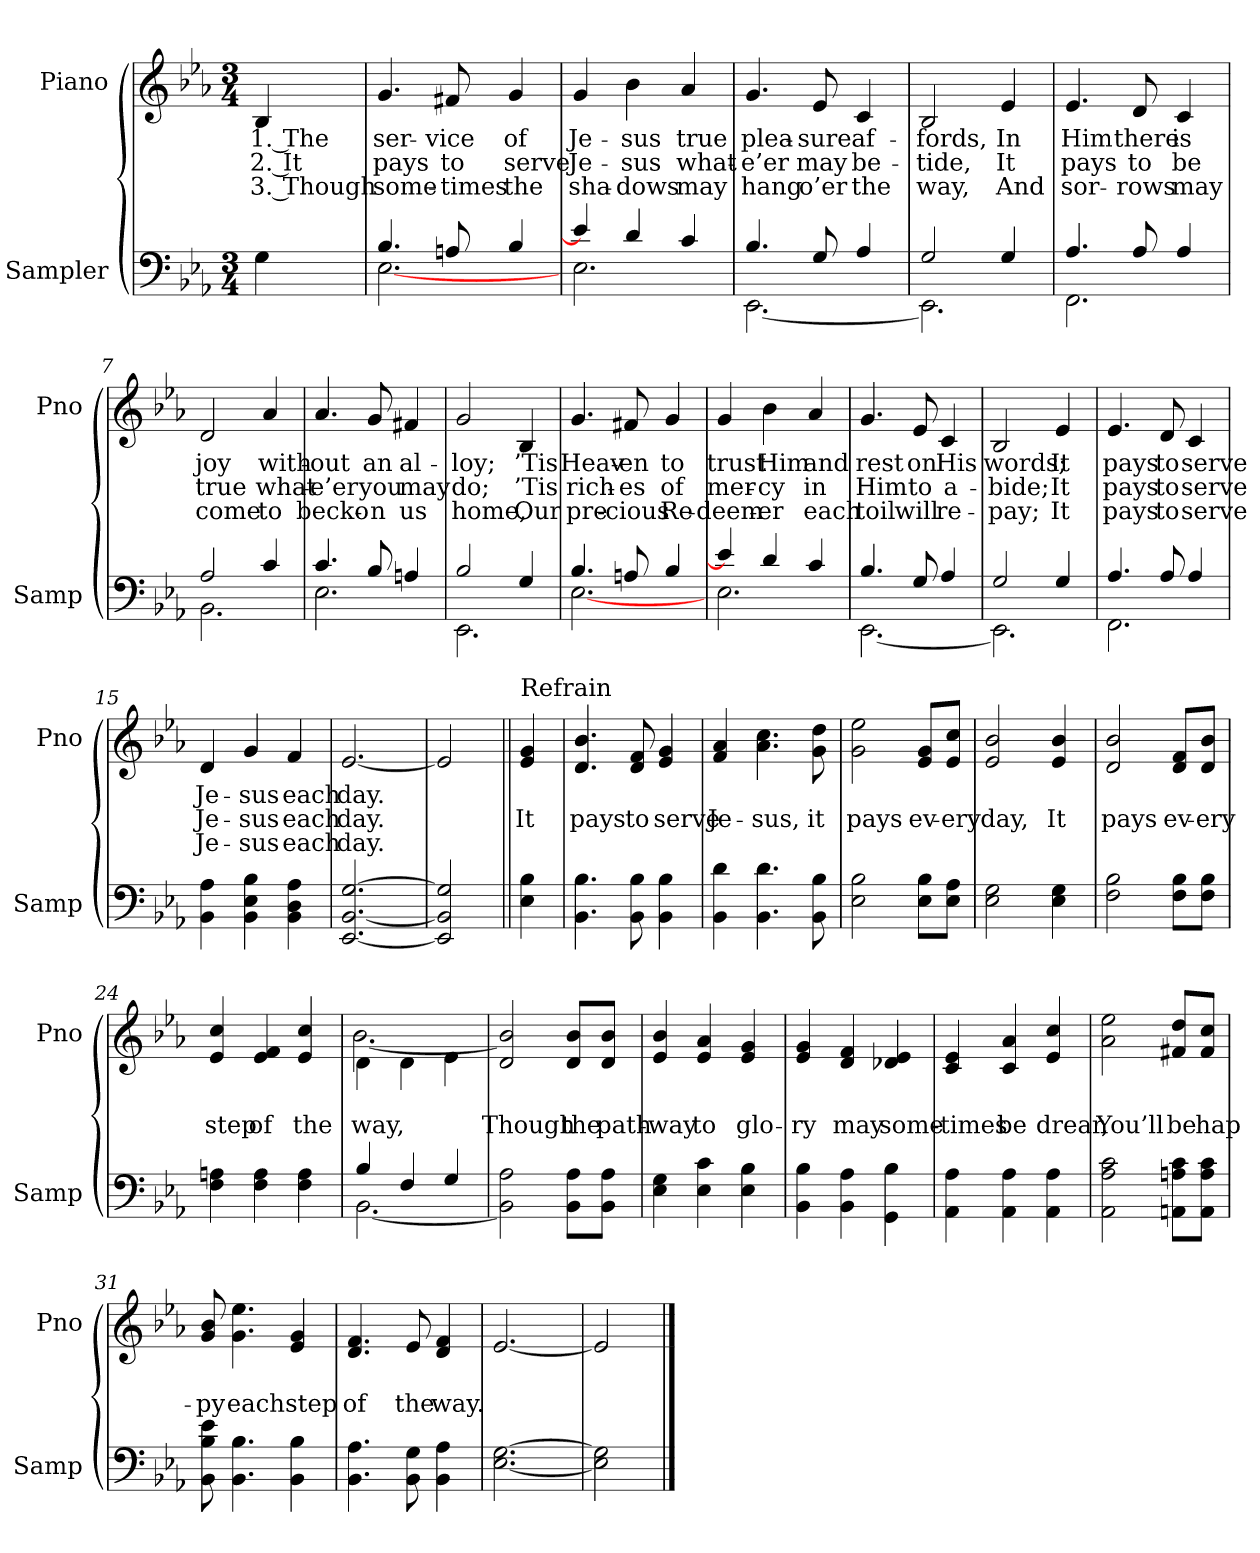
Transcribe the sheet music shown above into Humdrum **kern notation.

**kern	**kern	**text	**text	**text
*part2	*part1	*part1	*part1	*part1
*staff2	*staff1	*staff1	*staff1	*staff1
*I"Sampler	*I"Piano	*	*	*
*I'Samp	*I'Pno	*	*	*
*clefF4	*clefG2	*	*	*
*k[b-e-a-]	*k[b-e-a-]	*	*	*
*E-:	*E-:	*	*	*
*M3/4	*M3/4	*	*	*
=1	=1	=1	=1	=1
4G	4B-	1. The	2. It	3. Though
=2	=2	=2	=2	=2
*^	*	*	*	*
4.B-/	[2.E-	4.g	ser-	pays	some-
8An/	.	8f#X	-vice	to	-times
4B-/	.	4g	of	serve	the
=3	=3	=3	=3	=3	=3
4e-/]	2.E-	4g	Je-	Je-	sha-
4d/	.	4b-	-sus	-sus	-dows
4c/	.	4a-	true	what-	may
=4	=4	=4	=4	=4	=4
4.B-/	[2.EE-	4.g	plea-	-e’er	hang
8G/	.	8e-	-sure	may	o’er
4A-/	.	4c	af-	be-	the
=5	=5	=5	=5	=5	=5
2G/	2.EE-]	2B-	-fords,	-tide,	way,
4G/	.	4e-	In	It	And
=6	=6	=6	=6	=6	=6
4.A-/	2.FF	4.e-	Him	pays	sor-
8A-/	.	8d	there	to	-rows
4A-/	.	4c	is	be	may
=7	=7	=7	=7	=7	=7
2A-/	2.BB-	2d	joy	true	come
4c/	.	4a-	with-	what-	to
=8	=8	=8	=8	=8	=8
4.c/	2.E-	4.a-	-out	-e’er	becko-
8B-/	.	8g	an	you	-n
4An/	.	4f#X	al-	may	us
=9	=9	=9	=9	=9	=9
2B-/	2.EE-	2g	-loy;	do;	home,
4G/	.	4B-	’Tis	’Tis	Our
=10	=10	=10	=10	=10	=10
4.B-/	[2.E-	4.g	Heav-	rich-	pre-
8An/	.	8f#X	-en	-es	-cious
4B-/	.	4g	to	of	Re-
=11	=11	=11	=11	=11	=11
4e-/]	2.E-	4g	trust	mer-	-deem-
4d/	.	4b-	Him	-cy	-er
4c/	.	4a-	and	in	each
=12	=12	=12	=12	=12	=12
4.B-/	[2.EE-	4.g	rest	Him	toil
8G/	.	8e-	on	to	will
4A-/	.	4c	His	a-	re-
=13	=13	=13	=13	=13	=13
2G/	2.EE-]	2B-	words;	-bide;	-pay;
4G/	.	4e-	It	It	It
=14	=14	=14	=14	=14	=14
4.A-/	2.FF	4.e-	pays	pays	pays
8A-/	.	8d	to	to	to
4A-/	.	4c	serve	serve	serve
*v	*v	*	*	*	*
=15	=15	=15	=15	=15
4BB- 4A-	4d	Je-	Je-	Je-
4BB- 4E- 4B-	4g	-sus	-sus	-sus
4BB- 4D 4A-	4f	each	each	each
=16	=16	=16	=16	=16
[2.EE- [2.BB- [2.G	[2.e-	day.	day.	day.
=17	=17	=17	=17	=17
2EE-] 2BB-] 2G]	2e-]	.	.	.
=18||	=18||	=18||	=18||	=18||
!	!LO:TX:t=Refrain	!	!	!
4E- 4B-	4e- 4g	.	It	.
=19	=19	=19	=19	=19
4.BB- 4.B-	4.d 4.b-	.	pays	.
8BB- 8B-	8d 8f	.	to	.
4BB- 4B-	4e- 4g	.	serve	.
=20	=20	=20	=20	=20
4BB- 4d	4f 4a-	.	Je-	.
4.BB- 4.d	4.a- 4.cc	.	-sus,	.
8BB- 8B-	8g 8dd	.	it	.
=21	=21	=21	=21	=21
2E- 2B-	2g 2ee-	.	pays	.
8E-\ 8B-\L	8e-/ 8g/L	.	ev-	.
8E-\ 8A-\J	8e-/ 8cc/J	.	-ery	.
=22	=22	=22	=22	=22
2E- 2G	2e- 2b-	.	day,	.
4E- 4G	4e- 4b-	.	It	.
=23	=23	=23	=23	=23
2F 2B-	2d 2b-	.	pays	.
8F\ 8B-\L	8d/ 8f/L	.	ev-	.
8F\ 8B-\J	8d/ 8b-/J	.	-ery	.
=24	=24	=24	=24	=24
4F 4An	4e- 4cc	.	step	.
4F 4A	4e- 4f	.	of	.
4F 4A	4e- 4cc	.	the	.
=25	=25	=25	=25	=25
*^	*^	*	*	*
4B-/	[2.BB-	(4d\	[2.b-)	.	way,	.
4F/	.	4d\	.	.	.	.
4G/	.	4e-\	.	.	.	.
*v	*v	*	*	*	*	*
*	*v	*v	*	*	*
=26	=26	=26	=26	=26
2BB-] 2A-	2d 2b-]	.	Though	.
8BB-\ 8A-\L	8d/ 8b-/L	.	the	.
8BB-\ 8A-\J	8d/ 8b-/J	.	path-	.
=27	=27	=27	=27	=27
4E- 4G	4e- 4b-	.	-way	.
4E- 4c	4e- 4a-	.	to	.
4E- 4B-	4e- 4g	.	glo-	.
=28	=28	=28	=28	=28
4BB- 4B-	4e- 4g	.	-ry	.
4BB- 4A-	4d 4f	.	may	.
4GG 4B-	4d-X 4e-	.	some-	.
=29	=29	=29	=29	=29
4AA- 4A-	4c 4e-	.	-times	.
4AA- 4A-	4c 4a-	.	be	.
4AA- 4A-	4e- 4cc	.	drear,	.
=30	=30	=30	=30	=30
2AA- 2A- 2c	2a- 2ee-	.	You’ll	.
8AAn\ 8An\ 8c\L	8f#X/ 8dd/L	.	be	.
8AA\ 8A\ 8c\J	8f#/ 8cc/J	.	hap-	.
=31	=31	=31	=31	=31
8BB- 8B- 8e-	8g 8b-	.	-py	.
4.BB- 4.B-	4.g 4.ee-	.	each	.
4BB- 4B-	4e- 4g	.	step	.
=32	=32	=32	=32	=32
4.BB- 4.A-	4.d 4.f	.	of	.
8BB- 8G	8e-	.	the	.
4BB- 4A-	4d 4f	.	way.	.
=33	=33	=33	=33	=33
[2.E- [2.G	[2.e-	.	.	.
=34	=34	=34	=34	=34
2E-] 2G]	2e-]	.	.	.
==	==	==	==	==
*-	*-	*-	*-	*-
